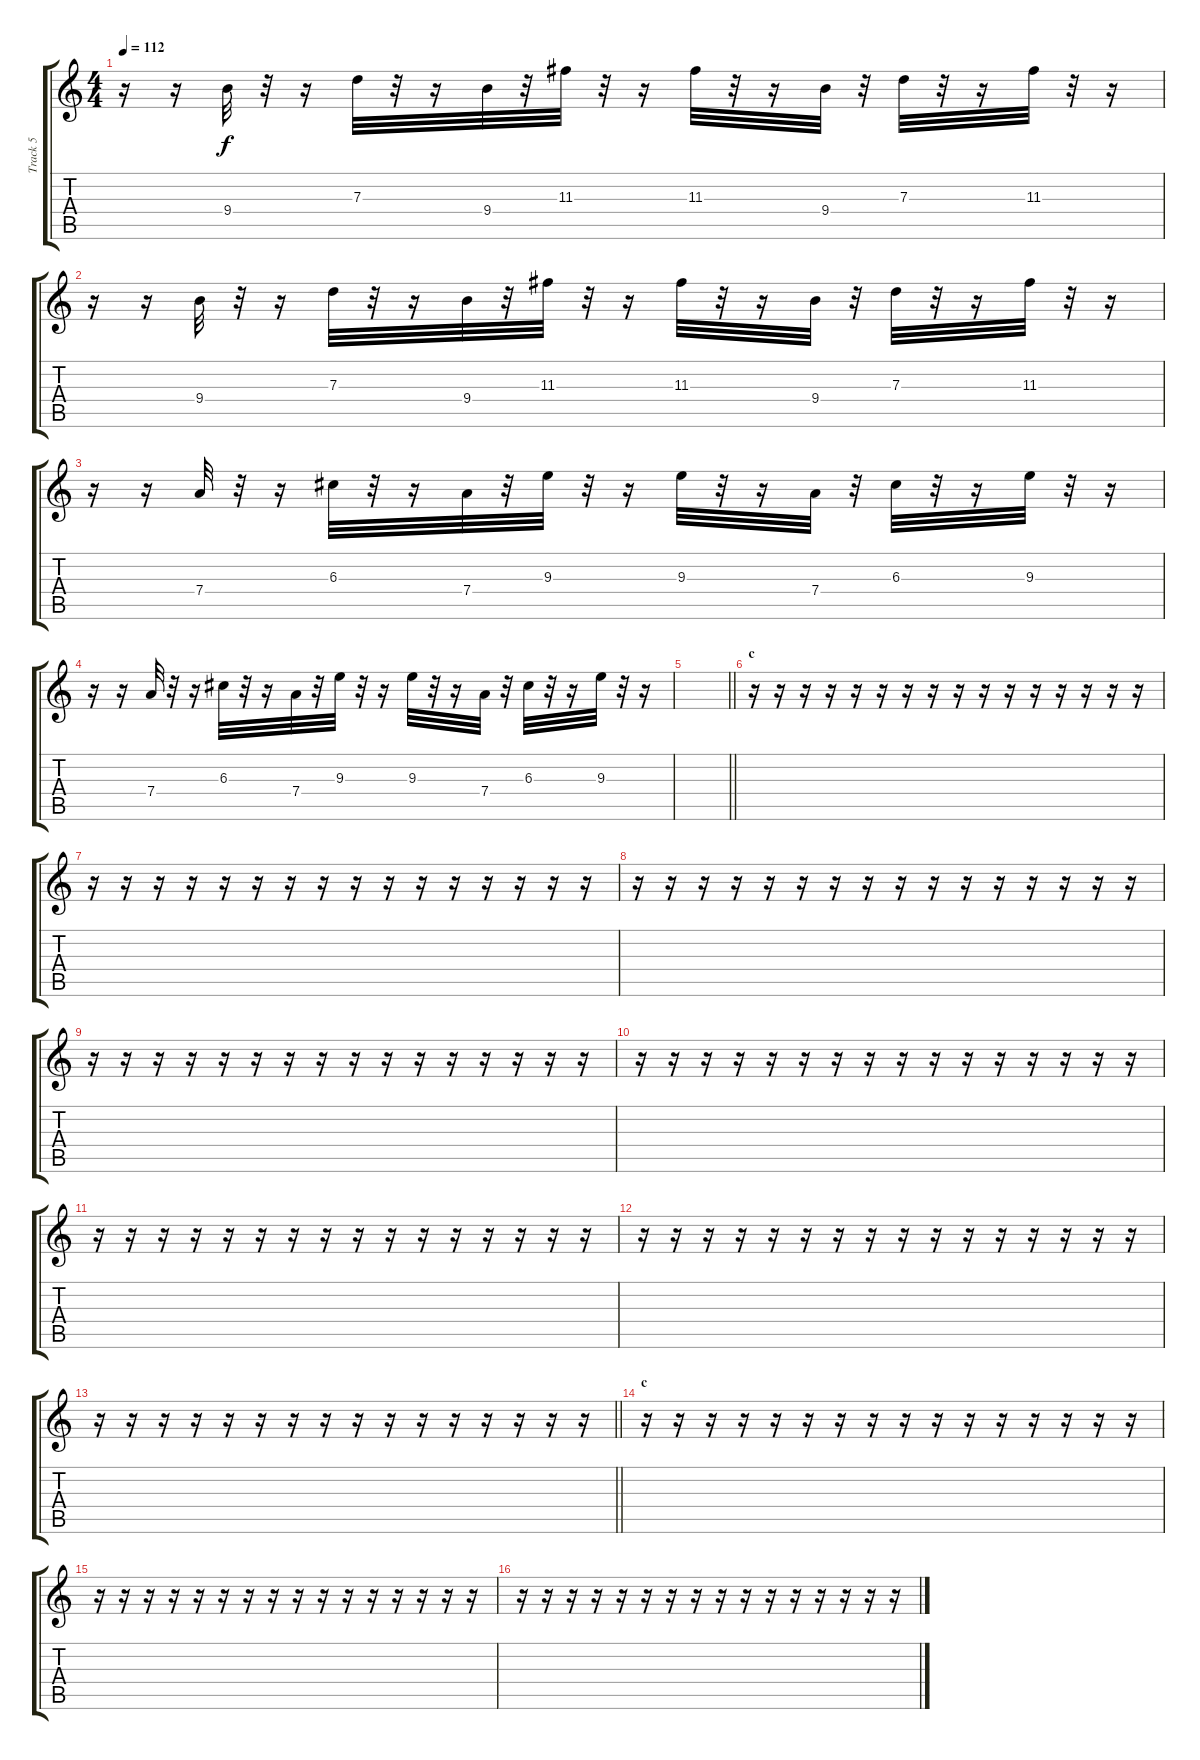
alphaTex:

\track ("Track 5" "Track 5") {instrument acousticguitarsteel}
\staff {score tabs}
\tuning (E4 B3 G3 D3 A2 E2) {hide}
\ts (4 4)
\tempo 112
\clef g2
\ks c
r.16{dy f volume 6} r.16 9.4.32 r.32 r.16 7.3.32 r.32 r.16 9.4.32 r.32 11.3.32 r.32 r.16 11.3.32 r.32 r.16 9.4.32 r.32 7.3.32 r.32 r.16 11.3.32 r.32 r.16 |
r.16 r.16 9.4.32 r.32 r.16 7.3.32 r.32 r.16 9.4.32 r.32 11.3.32 r.32 r.16 11.3.32 r.32 r.16 9.4.32 r.32 7.3.32 r.32 r.16 11.3.32 r.32 r.16 |
r.16 r.16 7.4.32 r.32 r.16 6.3.32 r.32 r.16 7.4.32 r.32 9.3.32 r.32 r.16 9.3.32 r.32 r.16 7.4.32 r.32 6.3.32 r.32 r.16 9.3.32 r.32 r.16 |
r.16 r.16 7.4.32 r.32 r.16 6.3.32 r.32 r.16 7.4.32 r.32 9.3.32 r.32 r.16 9.3.32 r.32 r.16 7.4.32 r.32 6.3.32 r.32 r.16 9.3.32 r.32 r.16 |
\barLineRight lightlight
|
\section ("" "c")
r.16 r.16 r.16 r.16 r.16 r.16 r.16 r.16 r.16 r.16 r.16 r.16 r.16 r.16 r.16 r.16 |
r.16 r.16 r.16 r.16 r.16 r.16 r.16 r.16 r.16 r.16 r.16 r.16 r.16 r.16 r.16 r.16 |
r.16 r.16 r.16 r.16 r.16 r.16 r.16 r.16 r.16 r.16 r.16 r.16 r.16 r.16 r.16 r.16 |
r.16 r.16 r.16 r.16 r.16 r.16 r.16 r.16 r.16 r.16 r.16 r.16 r.16 r.16 r.16 r.16 |
r.16 r.16 r.16 r.16 r.16 r.16 r.16 r.16 r.16 r.16 r.16 r.16 r.16 r.16 r.16 r.16 |
r.16 r.16 r.16 r.16 r.16 r.16 r.16 r.16 r.16 r.16 r.16 r.16 r.16 r.16 r.16 r.16 |
r.16 r.16 r.16 r.16 r.16 r.16 r.16 r.16 r.16 r.16 r.16 r.16 r.16 r.16 r.16 r.16 |
\barLineRight lightlight
r.16 r.16 r.16 r.16 r.16 r.16 r.16 r.16 r.16 r.16 r.16 r.16 r.16 r.16 r.16 r.16 |
\section ("" "c")
r.16 r.16 r.16 r.16 r.16 r.16 r.16 r.16 r.16 r.16 r.16 r.16 r.16 r.16 r.16 r.16 |
r.16 r.16 r.16 r.16 r.16 r.16 r.16 r.16 r.16 r.16 r.16 r.16 r.16 r.16 r.16 r.16 |
r.16 r.16 r.16 r.16 r.16 r.16 r.16 r.16 r.16 r.16 r.16 r.16 r.16 r.16 r.16 r.16
